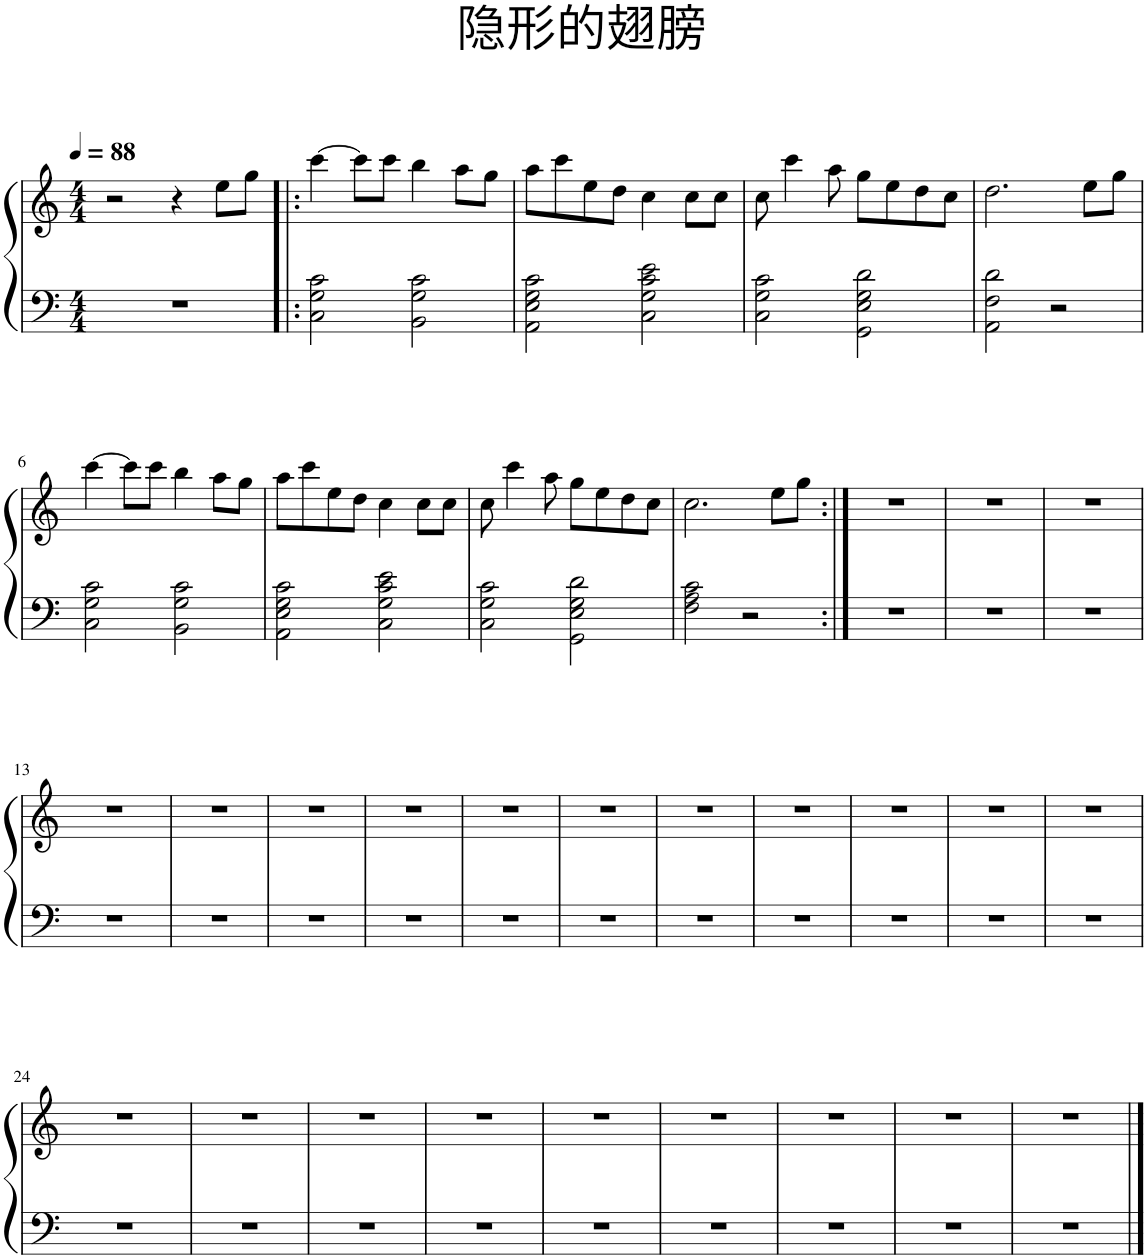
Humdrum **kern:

**kern	**kern
*part1	*part1
*staff2	*staff1
*I"Piano	*
*I'Pno.	*
*clefF4	*clefG2
*k[]	*k[]
*M4/4	*M4/4
*MM88	*MM88
=1	=1
1r	2r
.	4r
.	8ee\L
.	8gg\J
=2!|:	=2!|:
2C\ 2G\ 2c\	[4ccc\
.	8ccc\L]
.	8ccc\J
2BB\ 2G\ 2c\	4bb\
.	8aa\L
.	8gg\J
=3	=3
2AA\ 2E\ 2G\ 2c\	8aa\L
.	8ccc\
.	8ee\
.	8dd\J
2C\ 2G\ 2c\ 2e\	4cc\
.	8cc\L
.	8cc\J
=4	=4
2C\ 2G\ 2c\	8cc\
.	4ccc\
.	8aa\
2GG\ 2E\ 2G\ 2d\	8gg\L
.	8ee\
.	8dd\
.	8cc\J
=5	=5
2AA\ 2F\ 2d\	2.dd\
2r	.
.	8ee\L
.	8gg\J
!!LO:LB:g=z
=6	=6
2C\ 2G\ 2c\	[4ccc\
.	8ccc\L]
.	8ccc\J
2BB\ 2G\ 2c\	4bb\
.	8aa\L
.	8gg\J
=7	=7
2AA\ 2E\ 2G\ 2c\	8aa\L
.	8ccc\
.	8ee\
.	8dd\J
2C\ 2G\ 2c\ 2e\	4cc\
.	8cc\L
.	8cc\J
=8	=8
2C\ 2G\ 2c\	8cc\
.	4ccc\
.	8aa\
2GG\ 2E\ 2G\ 2d\	8gg\L
.	8ee\
.	8dd\
.	8cc\J
=9	=9
2F\ 2A\ 2c\	2.cc\
2r	.
.	8ee\L
.	8gg\J
=10:|!	=10:|!
1r	1r
=11	=11
1r	1r
=12	=12
1r	1r
!!LO:LB:g=z
=13	=13
1r	1r
=14	=14
1r	1r
=15	=15
1r	1r
=16	=16
1r	1r
=17	=17
1r	1r
=18	=18
1r	1r
=19	=19
1r	1r
=20	=20
1r	1r
=21	=21
1r	1r
=22	=22
1r	1r
=23	=23
1r	1r
!!LO:LB:g=z
=24	=24
1r	1r
=25	=25
1r	1r
=26	=26
1r	1r
=27	=27
1r	1r
=28	=28
1r	1r
=29	=29
1r	1r
=30	=30
1r	1r
=31	=31
1r	1r
=32	=32
1r	1r
==	==
*-	*-
